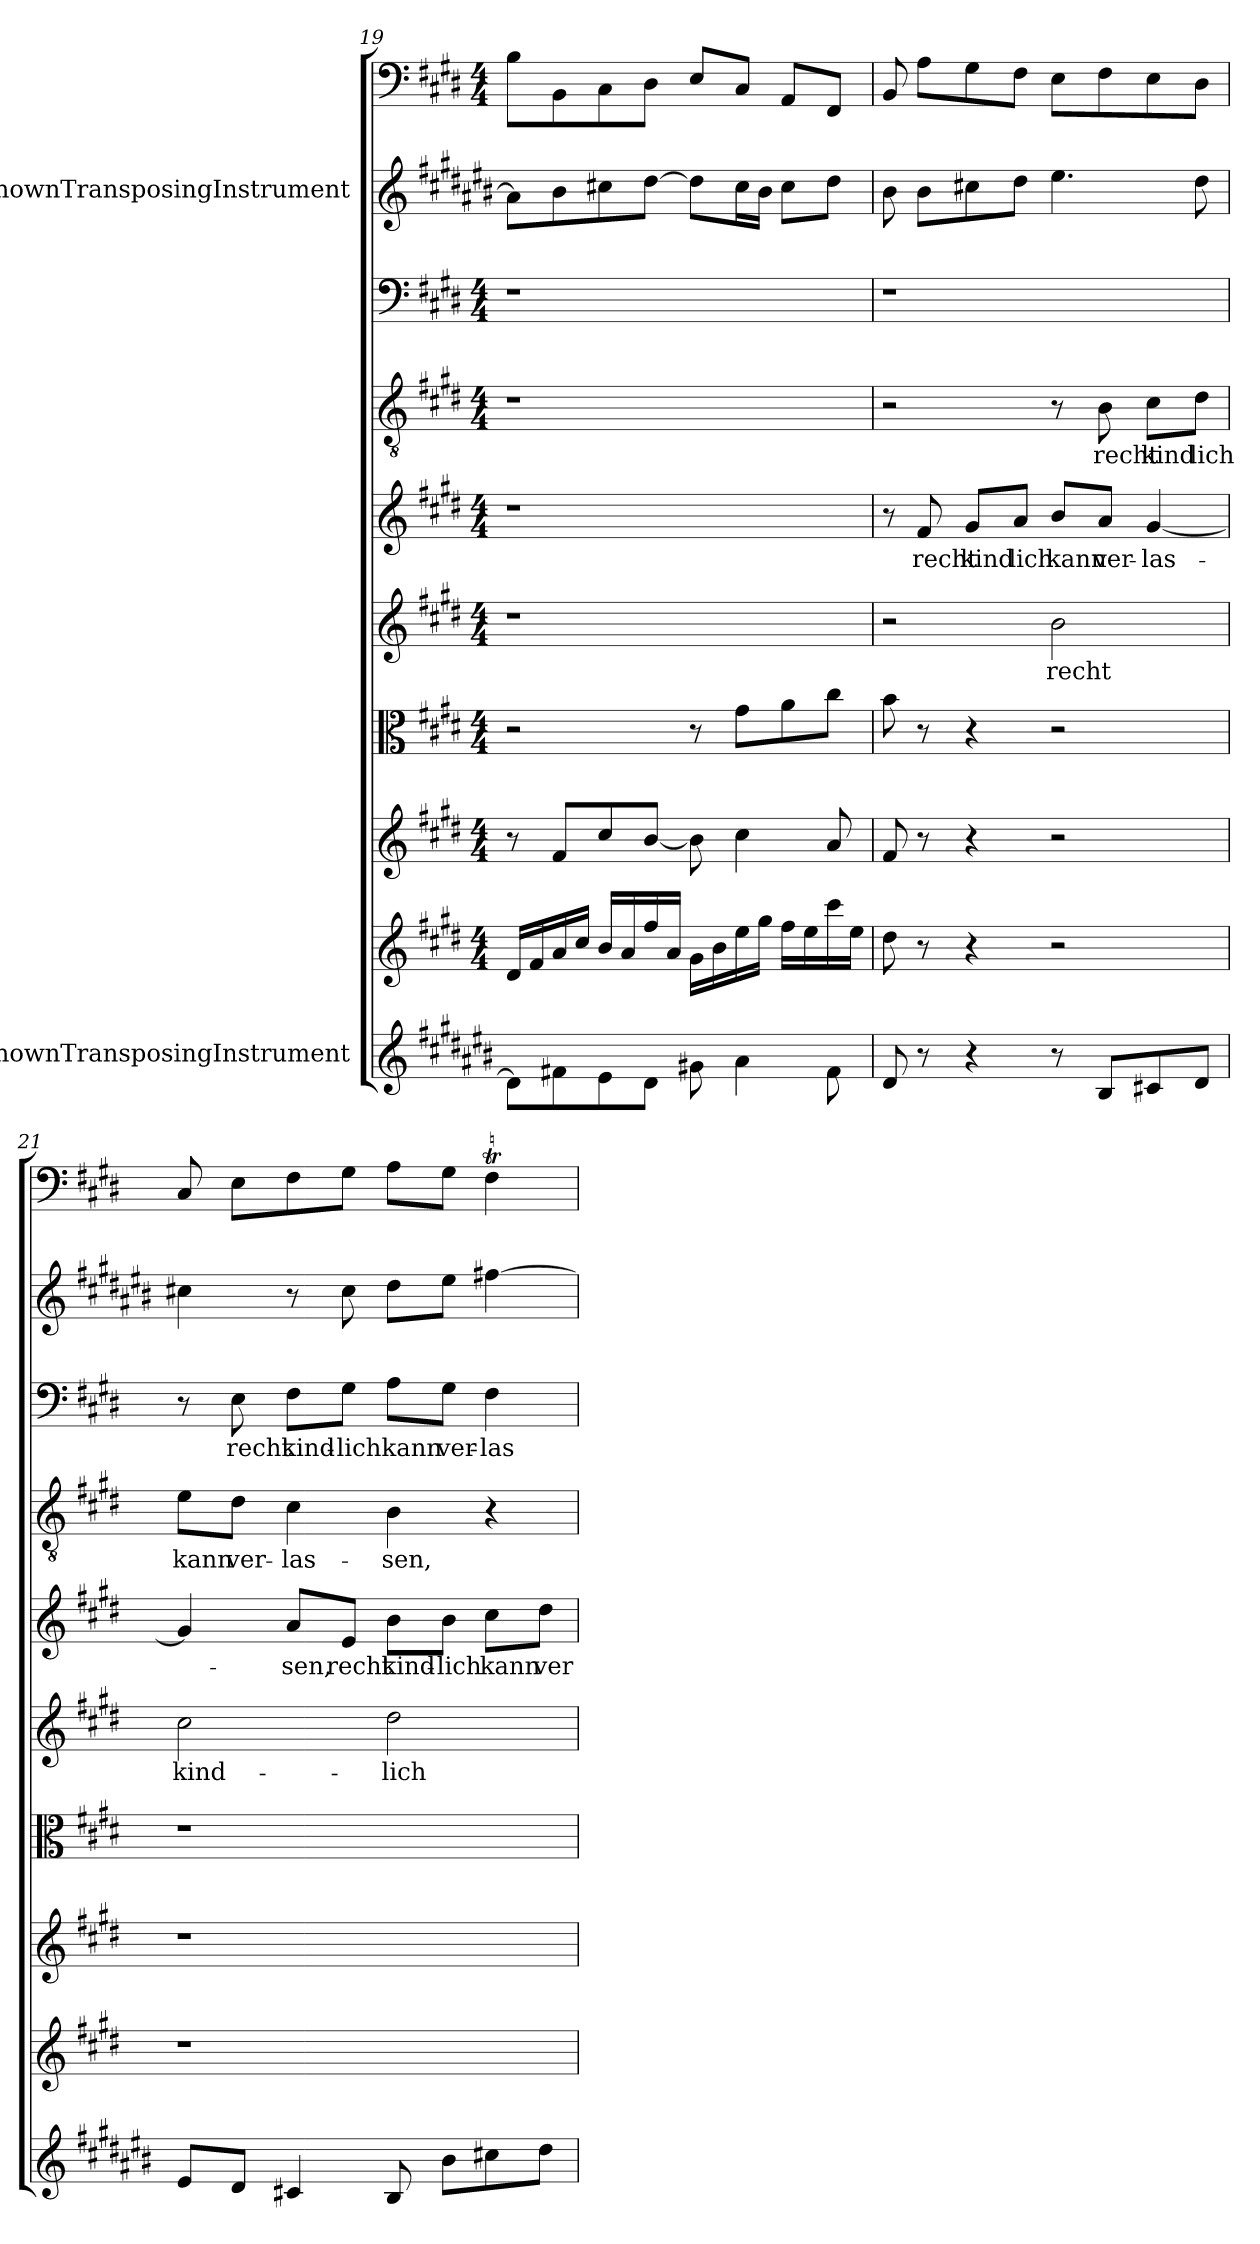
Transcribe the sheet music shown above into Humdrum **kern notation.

**kern	**kern	**kern	**kern	**kern	**text	**kern	**text	**kern	**text	**kern	**text	**kern	**kern
*part10	*part9	*part8	*part7	*part6	*part6	*part5	*part5	*part4	*part4	*part3	*part3	*part2	*part1
*staff10	*staff9	*staff8	*staff7	*staff6	*staff6	*staff5	*staff5	*staff4	*staff4	*staff3	*staff3	*staff2	*staff1
*I"UnknownTransposingInstrument	*	*	*	*	*	*	*	*	*	*	*	*I"UnknownTransposingInstrument	*
*clefG2	*clefG2	*clefG2	*clefC3	*clefG2	*	*clefG2	*	*clefGv2	*	*clefF4	*	*clefG2	*clefF4
*ITrd-2c-3	*	*	*	*	*	*	*	*	*	*	*	*ITrd-2c-3	*
*k[f#c#g#d#]	*k[f#c#g#d#]	*k[f#c#g#d#]	*k[f#c#g#d#]	*k[f#c#g#d#]	*	*k[f#c#g#d#]	*	*k[f#c#g#d#]	*	*k[f#c#g#d#]	*	*k[f#c#g#d#]	*k[f#c#g#d#]
*	*M4/4	*M4/4	*M4/4	*M4/4	*	*M4/4	*	*M4/4	*	*M4/4	*	*	*M4/4
=19	=19	=19	=19	=19	=19	=19	=19	=19	=19	=19	=19	=19	=19
8f#\L]	16d#/LL	8r	2r	1r	.	1r	.	1r	.	1r	.	8cc#\L]	8B\L
.	16f#/	.	.	.	.	.	.	.	.	.	.	.	.
8an\	16a/	8f#/L	.	.	.	.	.	.	.	.	.	8dd#\	8BB\
.	16cc#/JJ	.	.	.	.	.	.	.	.	.	.	.	.
8g#\	16b/LL	8cc#/	.	.	.	.	.	.	.	.	.	8een\	8C#\
.	16a/	.	.	.	.	.	.	.	.	.	.	.	.
8f#\J	16ff#/	[8b/J	.	.	.	.	.	.	.	.	.	[8ff#\J	8D#\J
.	16a/JJ	.	.	.	.	.	.	.	.	.	.	.	.
8bn\	16g#\LL	8b\]	8r	.	.	.	.	.	.	.	.	8ff#\L]	8E/L
.	16b\	.	.	.	.	.	.	.	.	.	.	.	.
4cc#\	16ee\	4cc#\	8g#\L	.	.	.	.	.	.	.	.	16ee\L	8C#/J
.	16gg#\JJ	.	.	.	.	.	.	.	.	.	.	16dd#\JJ	.
.	16ff#\LL	.	8a\	.	.	.	.	.	.	.	.	8ee\L	8AA/L
.	16ee\	.	.	.	.	.	.	.	.	.	.	.	.
8a\	16ccc#\	8a/	8cc#\J	.	.	.	.	.	.	.	.	8ff#\J	8FF#/J
.	16ee\JJ	.	.	.	.	.	.	.	.	.	.	.	.
=20	=20	=20	=20	=20	=20	=20	=20	=20	=20	=20	=20	=20	=20
8f#/	8dd#\	8f#/	8b\	2r	.	8r	.	2r	.	1r	.	8dd#\	8BB/
8r	8r	8r	8r	.	.	8f#/	recht	.	.	.	.	8dd#\L	8A\L
4r	4r	4r	4r	.	.	8g#/L	kind-	.	.	.	.	8een\	8G#\
.	.	.	.	.	.	8a/J	-lich	.	.	.	.	8ff#\J	8F#\J
8r	2r	2r	2r	2b\	recht	8b/L	kann	8r	.	.	.	4.gg#\	8E\L
8d#/L	.	.	.	.	.	8a/J	ver-	8B\	recht	.	.	.	8F#\
8en/	.	.	.	.	.	[4g#/	-las-	8c#\L	kind-	.	.	.	8E\
8f#/J	.	.	.	.	.	.	.	8d#\J	-lich	.	.	8ff#\	8D#\J
=21	=21	=21	=21	=21	=21	=21	=21	=21	=21	=21	=21	=21	=21
8g#/L	1r	1r	1r	2cc#\	kind-	4g#/]	.	8e\L	kann	8r	.	4een\	8C#/
8f#/J	.	.	.	.	.	.	.	8d#\J	ver-	8E\	recht	.	8E\L
4en/	.	.	.	.	.	8a/L	-sen,	4c#\	-las-	8F#\L	kind-	8r	8F#\
.	.	.	.	.	.	8e/J	recht	.	.	8G#\J	-lich	8ee\	8G#\J
8d#/	.	.	.	2dd#\	-lich	8b\L	kind-	4B\	-sen,	8A\L	kann	8ff#\L	8A\L
8dd#\L	.	.	.	.	.	8b\J	-lich	.	.	8G#\J	ver-	8gg#\J	8G#\J
8een\	.	.	.	.	.	8cc#\L	kann	4r	.	4F#\	-las-	[4aan\	4F#t\
8ff#\J	.	.	.	.	.	8dd#\J	ver-	.	.	.	.	.	.
=	=	=	=	=	=	=	=	=	=	=	=	=	=
*-	*-	*-	*-	*-	*-	*-	*-	*-	*-	*-	*-	*-	*-
